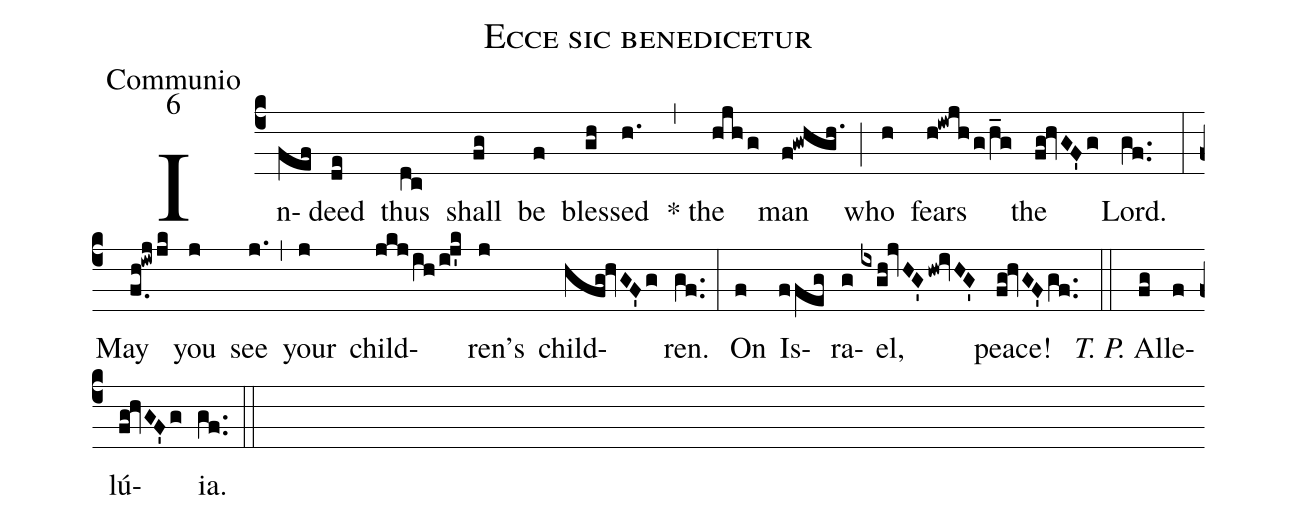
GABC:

name:Ecce sic benedicetur;
office-part:Communio;
mode:6;
%%
(c4) In(fef)deed(de) thus(dc) shall(fg) be(f) bless(gh)ed(h.) (,) * the(hjhg) man(f!gwhgh.) (;) who(h) fears(h!iwjhg/h_g) the(fg!hvGF'g) Lord.(gf..) (:) May(f.0h!iwjjk) you(j) see(j.) (,) your(j) child(jkjih/ij'k)ren's(j) child(hfg!hvGF'g)ren.(gf..) (:) On(f) Is(ffeg)ra(g)el,(ixgh!jvHG'hw!ivHG') peace!(fg!hvGF'gf..) (::) <i>T. P.</i> Al(fg)le(f)lú(fg!hvGF'g){ia}.(gf..) (::)
